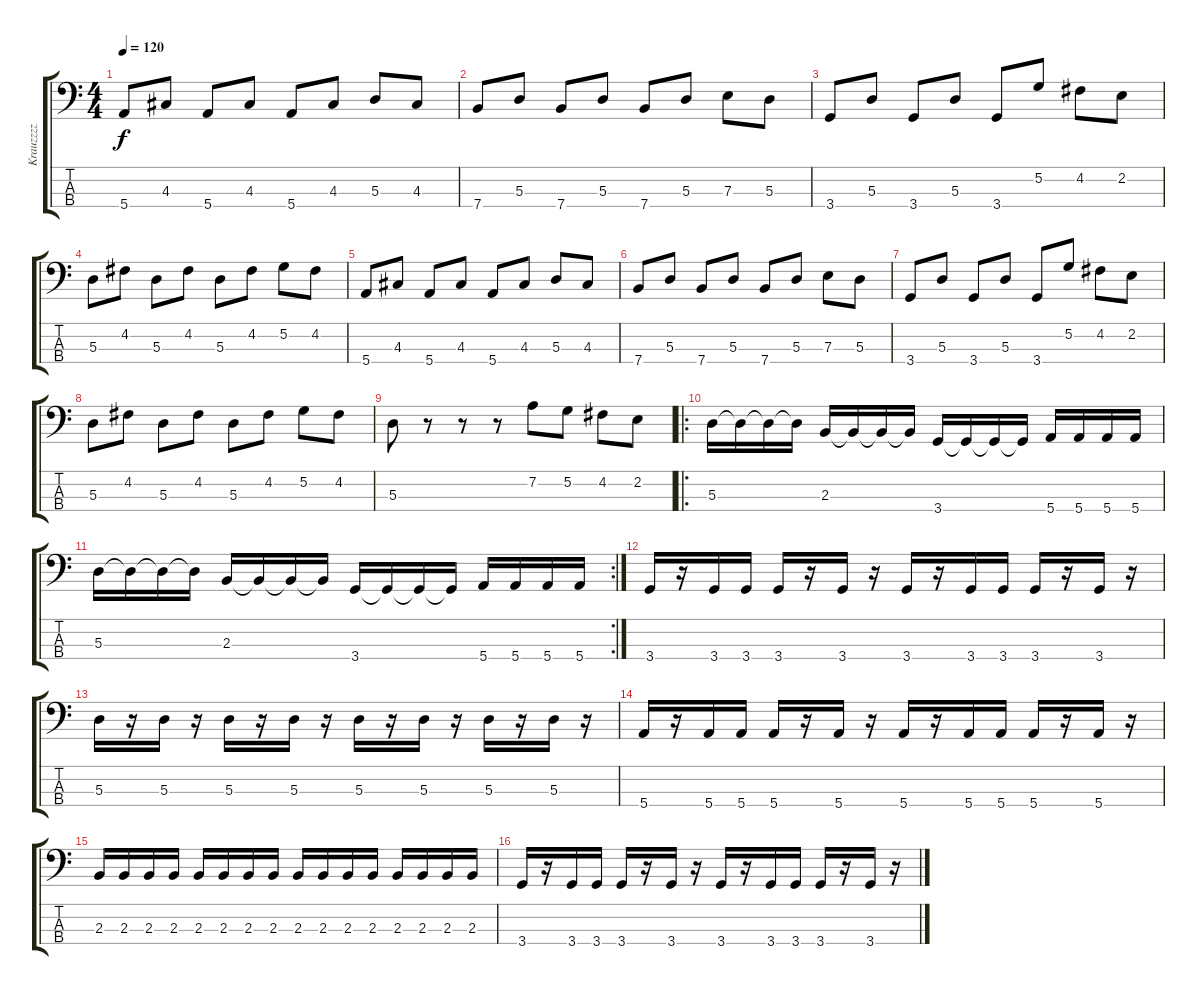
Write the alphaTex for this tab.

\track ("Krauzzzz" "Krauzzzz") {instrument slapbass1}
\staff {score tabs}
\tuning (G2 D2 A1 E1) {hide}
\ts (4 4)
\tempo 120
\clef f4
\ks c
5.4.8{dy f} 4.3.8 5.4.8 4.3.8 5.4.8 4.3.8 5.3.8 4.3.8 |
7.4.8 5.3.8 7.4.8 5.3.8 7.4.8 5.3.8 7.3.8 5.3.8 |
3.4.8 5.3.8 3.4.8 5.3.8 3.4.8 5.2.8 4.2.8 2.2.8 |
5.3.8 4.2.8 5.3.8 4.2.8 5.3.8 4.2.8 5.2.8 4.2.8 |
5.4.8 4.3.8 5.4.8 4.3.8 5.4.8 4.3.8 5.3.8 4.3.8 |
7.4.8 5.3.8 7.4.8 5.3.8 7.4.8 5.3.8 7.3.8 5.3.8 |
3.4.8 5.3.8 3.4.8 5.3.8 3.4.8 5.2.8 4.2.8 2.2.8 |
5.3.8 4.2.8 5.3.8 4.2.8 5.3.8 4.2.8 5.2.8 4.2.8 |
5.3.8 r.8 r.8 r.8 7.2.8 5.2.8 4.2.8 2.2.8 |
\ro
5.3.16 5.3{t}.16 5.3{t}.16 5.3{t}.16 2.3.16 2.3{t}.16 2.3{t}.16 2.3{t}.16 3.4.16 3.4{t}.16 3.4{t}.16 3.4{t}.16 5.4.16 5.4.16 5.4.16 5.4.16 |
\rc 2
5.3.16 5.3{t}.16 5.3{t}.16 5.3{t}.16 2.3.16 2.3{t}.16 2.3{t}.16 2.3{t}.16 3.4.16 3.4{t}.16 3.4{t}.16 3.4{t}.16 5.4.16 5.4.16 5.4.16 5.4.16 |
3.4.16 r.16 3.4.16 3.4.16 3.4.16 r.16 3.4.16 r.16 3.4.16 r.16 3.4.16 3.4.16 3.4.16 r.16 3.4.16 r.16 |
5.3.16 r.16 5.3.16 r.16 5.3.16 r.16 5.3.16 r.16 5.3.16 r.16 5.3.16 r.16 5.3.16 r.16 5.3.16 r.16 |
5.4.16 r.16 5.4.16 5.4.16 5.4.16 r.16 5.4.16 r.16 5.4.16 r.16 5.4.16 5.4.16 5.4.16 r.16 5.4.16 r.16 |
2.3.16 2.3.16 2.3.16 2.3.16 2.3.16 2.3.16 2.3.16 2.3.16 2.3.16 2.3.16 2.3.16 2.3.16 2.3.16 2.3.16 2.3.16 2.3.16 |
3.4.16 r.16 3.4.16 3.4.16 3.4.16 r.16 3.4.16 r.16 3.4.16 r.16 3.4.16 3.4.16 3.4.16 r.16 3.4.16 r.16
